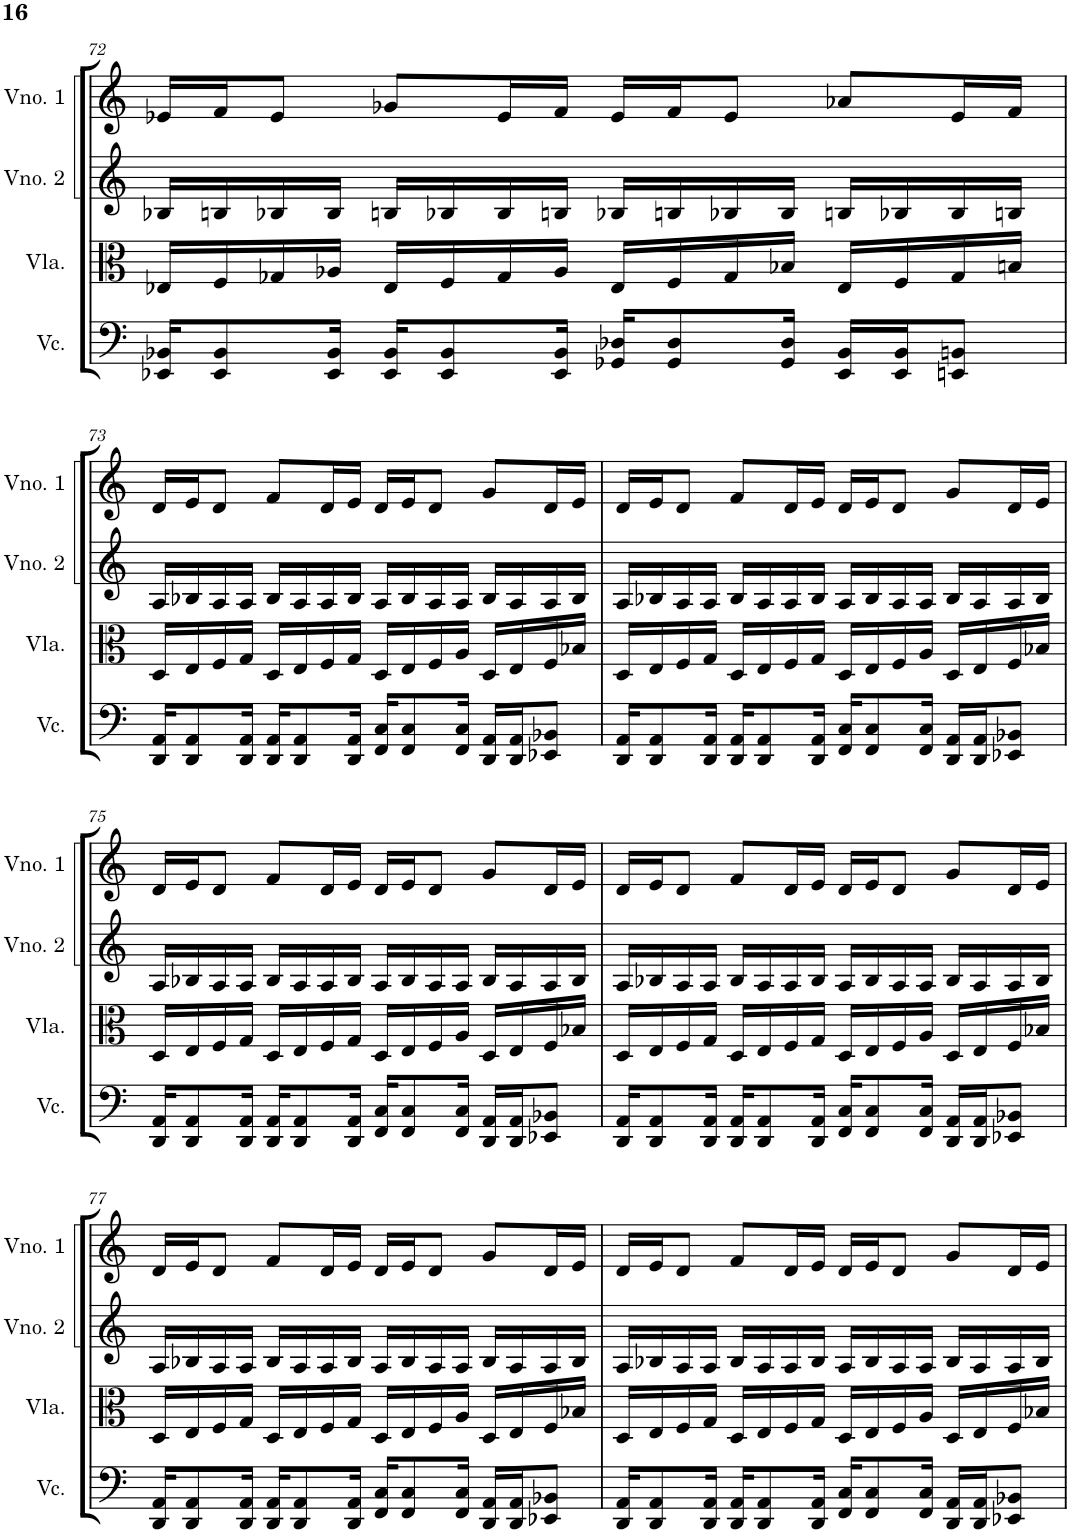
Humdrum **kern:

**kern	**kern	**kern	**kern
*part4	*part3	*part2	*part1
*staff4	*staff3	*staff2	*staff1
*I"Violoncelo	*I"Viola	*I"Violino 2	*I"Violino 1
*I'Vc.	*I'Vla.	*I'Vno. 2	*I'Vno. 1
!!LO:PB:g=z
*clefF4	*clefC3	*clefG2	*clefG2
*k[]	*k[]	*k[]	*k[]
*M4/4	*M4/4	*M4/4	*M4/4
=72	=72	=72	=72
16EE-X/ 16BB-X/KL	16E-X/LL	16B-X/LL	16e-X/LL
8EE-/ 8BB-/	16F/	16Bn/	16f/J
.	16G-X/	16B-X/	8e-/J
16EE-/ 16BB-/Jk	16A-X/JJ	16B-/JJ	.
16EE-/ 16BB-/KL	16E-/LL	16Bn/LL	8g-X/L
8EE-/ 8BB-/	16F/	16B-X/	.
.	16G-/	16B-/	16e-/L
16EE-/ 16BB-/Jk	16A-/JJ	16Bn/JJ	16f/JJ
16GG-X/ 16D-X/KL	16E-/LL	16B-X/LL	16e-/LL
8GG-/ 8D-/	16F/	16Bn/	16f/J
.	16G-/	16B-X/	8e-/J
16GG-/ 16D-/Jk	16B-X/JJ	16B-/JJ	.
16EE-/ 16BB-/LL	16E-/LL	16Bn/LL	8a-X/L
16EE-/ 16BB-/J	16F/	16B-X/	.
8EEn/ 8BBn/J	16G-/	16B-/	16e-/L
.	16Bn/JJ	16Bn/JJ	16f/JJ
!!LO:LB:g=z
=73	=73	=73	=73
16DD/ 16AA/KL	16D/LL	16A/LL	16d/LL
8DD/ 8AA/	16E/	16B-X/	16e/J
.	16F/	16A/	8d/J
16DD/ 16AA/Jk	16G/JJ	16A/JJ	.
16DD/ 16AA/KL	16D/LL	16B-/LL	8f/L
8DD/ 8AA/	16E/	16A/	.
.	16F/	16A/	16d/L
16DD/ 16AA/Jk	16G/JJ	16B-/JJ	16e/JJ
16FF/ 16C/KL	16D/LL	16A/LL	16d/LL
8FF/ 8C/	16E/	16B-/	16e/J
.	16F/	16A/	8d/J
16FF/ 16C/Jk	16A/JJ	16A/JJ	.
16DD/ 16AA/LL	16D/LL	16B-/LL	8g/L
16DD/ 16AA/J	16E/	16A/	.
8EE-X/ 8BB-X/J	16F/	16A/	16d/L
.	16B-X/JJ	16B-/JJ	16e/JJ
=74	=74	=74	=74
16DD/ 16AA/KL	16D/LL	16A/LL	16d/LL
8DD/ 8AA/	16E/	16B-X/	16e/J
.	16F/	16A/	8d/J
16DD/ 16AA/Jk	16G/JJ	16A/JJ	.
16DD/ 16AA/KL	16D/LL	16B-/LL	8f/L
8DD/ 8AA/	16E/	16A/	.
.	16F/	16A/	16d/L
16DD/ 16AA/Jk	16G/JJ	16B-/JJ	16e/JJ
16FF/ 16C/KL	16D/LL	16A/LL	16d/LL
8FF/ 8C/	16E/	16B-/	16e/J
.	16F/	16A/	8d/J
16FF/ 16C/Jk	16A/JJ	16A/JJ	.
16DD/ 16AA/LL	16D/LL	16B-/LL	8g/L
16DD/ 16AA/J	16E/	16A/	.
8EE-X/ 8BB-X/J	16F/	16A/	16d/L
.	16B-X/JJ	16B-/JJ	16e/JJ
!!LO:LB:g=z
=75	=75	=75	=75
16DD/ 16AA/KL	16D/LL	16A/LL	16d/LL
8DD/ 8AA/	16E/	16B-X/	16e/J
.	16F/	16A/	8d/J
16DD/ 16AA/Jk	16G/JJ	16A/JJ	.
16DD/ 16AA/KL	16D/LL	16B-/LL	8f/L
8DD/ 8AA/	16E/	16A/	.
.	16F/	16A/	16d/L
16DD/ 16AA/Jk	16G/JJ	16B-/JJ	16e/JJ
16FF/ 16C/KL	16D/LL	16A/LL	16d/LL
8FF/ 8C/	16E/	16B-/	16e/J
.	16F/	16A/	8d/J
16FF/ 16C/Jk	16A/JJ	16A/JJ	.
16DD/ 16AA/LL	16D/LL	16B-/LL	8g/L
16DD/ 16AA/J	16E/	16A/	.
8EE-X/ 8BB-X/J	16F/	16A/	16d/L
.	16B-X/JJ	16B-/JJ	16e/JJ
=76	=76	=76	=76
16DD/ 16AA/KL	16D/LL	16A/LL	16d/LL
8DD/ 8AA/	16E/	16B-X/	16e/J
.	16F/	16A/	8d/J
16DD/ 16AA/Jk	16G/JJ	16A/JJ	.
16DD/ 16AA/KL	16D/LL	16B-/LL	8f/L
8DD/ 8AA/	16E/	16A/	.
.	16F/	16A/	16d/L
16DD/ 16AA/Jk	16G/JJ	16B-/JJ	16e/JJ
16FF/ 16C/KL	16D/LL	16A/LL	16d/LL
8FF/ 8C/	16E/	16B-/	16e/J
.	16F/	16A/	8d/J
16FF/ 16C/Jk	16A/JJ	16A/JJ	.
16DD/ 16AA/LL	16D/LL	16B-/LL	8g/L
16DD/ 16AA/J	16E/	16A/	.
8EE-X/ 8BB-X/J	16F/	16A/	16d/L
.	16B-X/JJ	16B-/JJ	16e/JJ
!!LO:LB:g=z
=77	=77	=77	=77
16DD/ 16AA/KL	16D/LL	16A/LL	16d/LL
8DD/ 8AA/	16E/	16B-X/	16e/J
.	16F/	16A/	8d/J
16DD/ 16AA/Jk	16G/JJ	16A/JJ	.
16DD/ 16AA/KL	16D/LL	16B-/LL	8f/L
8DD/ 8AA/	16E/	16A/	.
.	16F/	16A/	16d/L
16DD/ 16AA/Jk	16G/JJ	16B-/JJ	16e/JJ
16FF/ 16C/KL	16D/LL	16A/LL	16d/LL
8FF/ 8C/	16E/	16B-/	16e/J
.	16F/	16A/	8d/J
16FF/ 16C/Jk	16A/JJ	16A/JJ	.
16DD/ 16AA/LL	16D/LL	16B-/LL	8g/L
16DD/ 16AA/J	16E/	16A/	.
8EE-X/ 8BB-X/J	16F/	16A/	16d/L
.	16B-X/JJ	16B-/JJ	16e/JJ
=78	=78	=78	=78
16DD/ 16AA/KL	16D/LL	16A/LL	16d/LL
8DD/ 8AA/	16E/	16B-X/	16e/J
.	16F/	16A/	8d/J
16DD/ 16AA/Jk	16G/JJ	16A/JJ	.
16DD/ 16AA/KL	16D/LL	16B-/LL	8f/L
8DD/ 8AA/	16E/	16A/	.
.	16F/	16A/	16d/L
16DD/ 16AA/Jk	16G/JJ	16B-/JJ	16e/JJ
16FF/ 16C/KL	16D/LL	16A/LL	16d/LL
8FF/ 8C/	16E/	16B-/	16e/J
.	16F/	16A/	8d/J
16FF/ 16C/Jk	16A/JJ	16A/JJ	.
16DD/ 16AA/LL	16D/LL	16B-/LL	8g/L
16DD/ 16AA/J	16E/	16A/	.
8EE-X/ 8BB-X/J	16F/	16A/	16d/L
.	16B-X/JJ	16B-/JJ	16e/JJ
=	=	=	=
*-	*-	*-	*-
